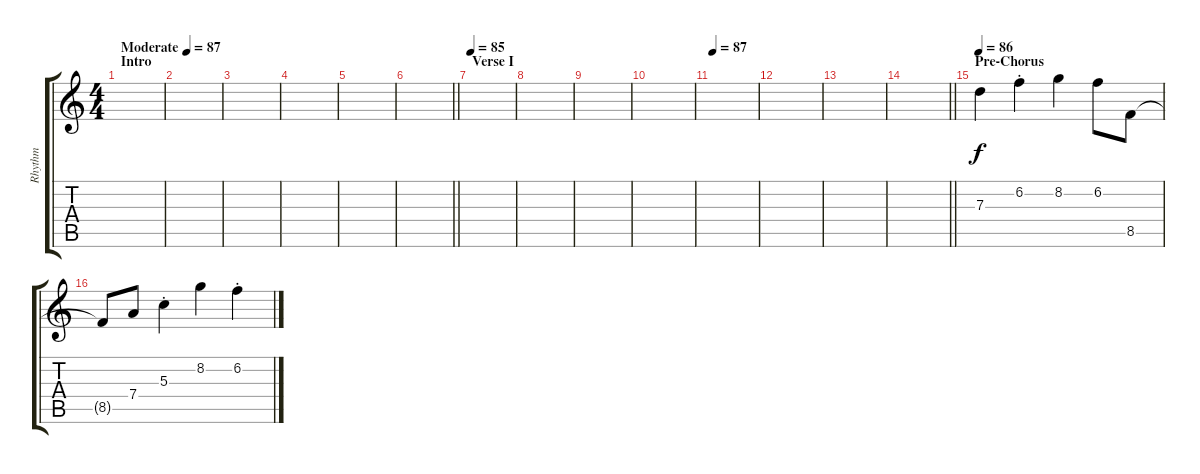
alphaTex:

\track ("Rhythm" "Rhythm") {instrument distortionguitar}
\staff {score tabs}
\tuning (E4 B3 G3 D3 A2 E2) {hide}
\ts (4 4)
\section ("" "Intro")
\tempo (87 "Moderate")
\clef g2
\ks c
|
|
|
|
|
\barLineRight lightlight
|
\section ("" "Verse I")
\tempo 85
|
|
|
|
\tempo 87
|
|
|
\barLineRight lightlight
|
\section ("" "Pre-Chorus")
\tempo 86
7.3.4{volume 6 balance 5 instrument overdrivenguitar} 6.2{st}.4 8.2.4 6.2.8 8.5.8 |
8.5{t}.8 7.4.8 5.3{st}.4 8.2.4 6.2{st}.4
